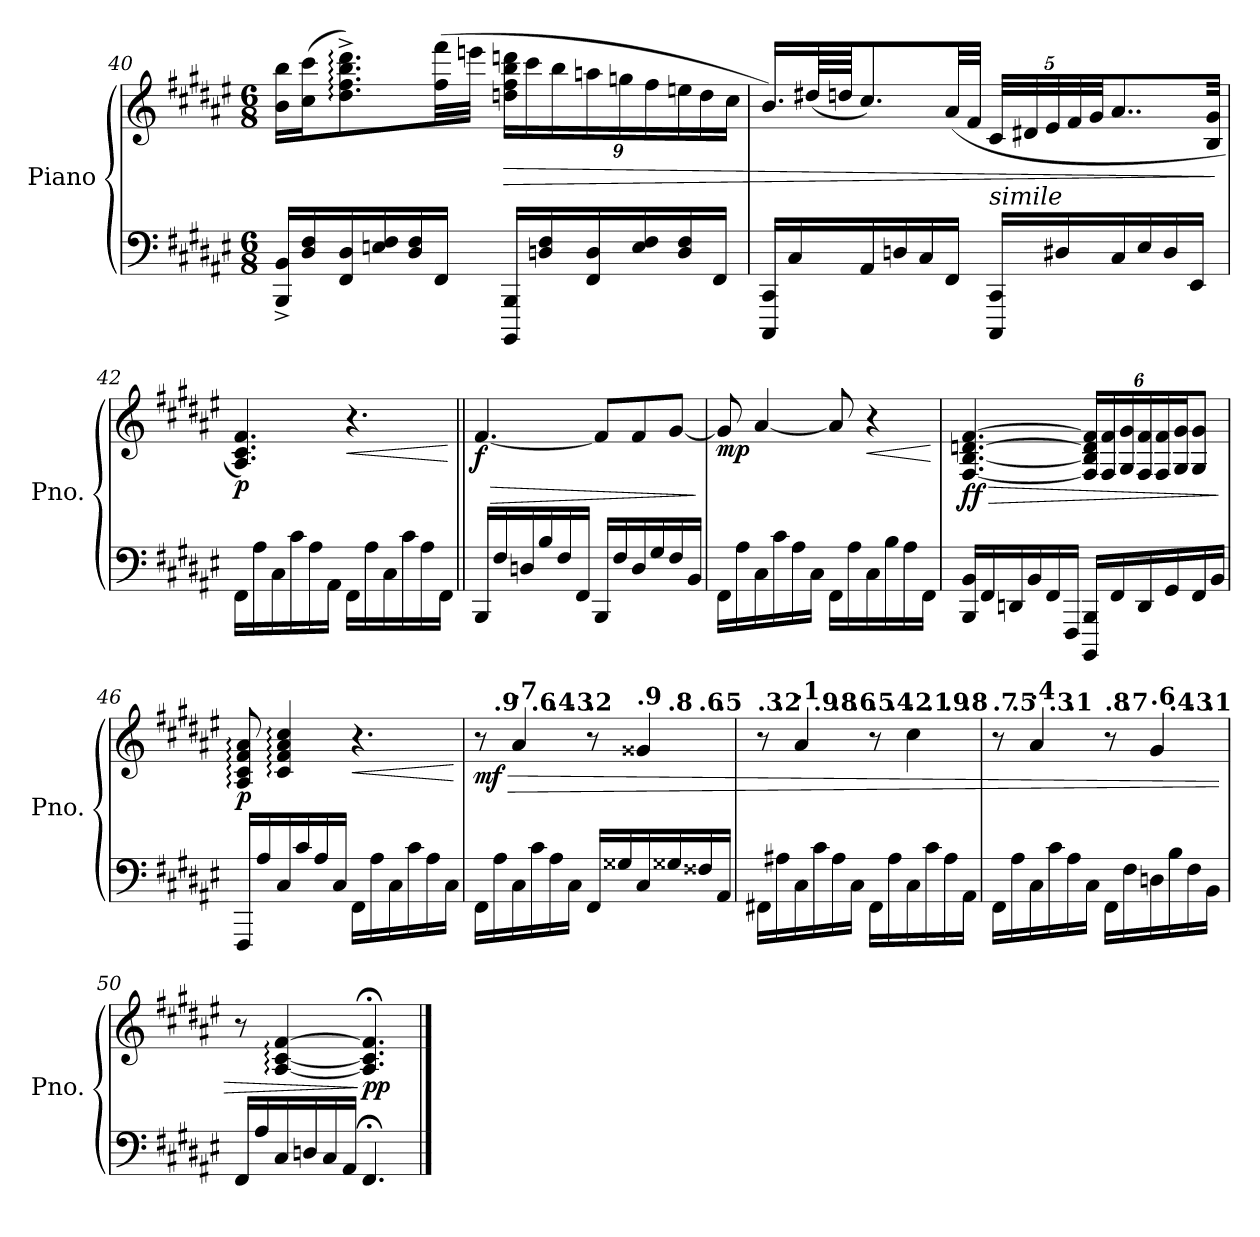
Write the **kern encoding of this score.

**kern	**kern	**dynam
*part1	*part1	*part1
*staff2	*staff1	*staff1/2
*I"Piano	*	*
*I'Pno.	*	*
!!LO:LB:g=z
*clefF4	*clefG2	*
*k[f#c#g#d#a#e#]	*k[f#c#g#d#a#e#]	*
*M6/8	*M6/8	*
=40	=40	=40
16BBB/^ 16BB/^LL	16b\ 16bb\LL	.
16D#/ 16F#/	(>16cc#\ 16ccc#\J	.
16FF#/ 16D#/	8.dd#\:^ 8.ff#\:^ 8.bb\:^ 8.ddd#\:^)	.
16En/ 16F#/	.	.
16D#/ 16F#/	.	.
16FF#/JJ	(>32ff#\ 32fff#\LL	.
.	32eeen\JJJ	.
*	*Xbrackettup	*
!	!	!LO:HP:b
16BBBB/ 16BBB/LL	24ddn\ 24ff#\ 24bb\ 24dddn\LL	>
.	24ccc#\	.
16Dn/ 16F#/	.	.
.	24bb\	.
16FF#/ 16D/	24aan\	.
.	24ggn\	.
16E/ 16F#/	.	.
.	24ff#\	.
16D/ 16F#/	24een\	.
.	24dd\	.
16FF#/JJ	.	.
.	24cc#\JJ	.
=41	=41	=41
16CCC#/ 16CC#/LL	16.b/LL)	.
16C#/	.	.
.	(<64dd#X/LL	.
.	64ddn/JJJ	.
16AA#/	8.cc#/)	.
16Dn/	.	.
16C#/	.	.
16FF#/JJ	(<32a#/LL	.
.	32f#/JJJ	.
!LO:TX:a:i:t=simile	!	!
16CCC#/ 16CC#/LL	40c#/LLL	.
.	40d#X/	.
.	40e#/	.
16D#X/	.	.
.	40f#/	.
.	40g#/JJ	.
16C#/	8..a#/	.
16E#/	.	.
16D#/	.	.
16EE#/JJ	.	.
.	32B/ 32g#/Jkk	.
.	.	]
!!LO:LB:g=z
=42	=42	=42
!	!	!LO:DY:b
16FF#\LL	4.A#/ 4.c#/ 4.f#/)	p
16A#\	.	.
16C#\	.	.
16c#\	.	.
16A#\	.	.
16AA#\JJ	.	.
!	!	!LO:HP:b
16FF#\LL	4.r	<
16A#\	.	.
16C#\	.	.
16c#\	.	.
16A#\	.	.
16FF#\JJ	.	.
.	.	[
=43||	=43||	=43||
!	!	!LO:HP:b
!	!	!LO:DY:n=1:b
16BBB/LL	[4.f#/	> f
16F#/	.	.
16Dn/	.	.
16B/	.	.
16F#/	.	.
16FF#/JJ	.	.
16BBB/LL	8f#/L]	.
16F#/	.	.
16D/	8f#/	.
16G#/	.	.
16F#/	[8g#/J	.
16BB/JJ	.	.
.	.	]
=44	=44	=44
!	!	!LO:DY:b
16FF#\LL	8g#/]	mp
16A#\	.	.
16C#\	[4a#/	.
16c#\	.	.
16A#\	.	.
16C#\JJ	.	.
16FF#\LL	8a#/]	.
16A#\	.	.
!	!	!LO:HP:b
16C#\	4r	<
16B\	.	.
16A#\	.	.
16FF#\JJ	.	.
.	.	[
!!LO:PB:g=z
=45	=45	=45
!	!	!LO:HP:b
!	!	!LO:DY:n=1:b
16BBB/ 16BB/LL	[4.F#/ [4.B/ [4.dn/ [4.f#/	> ff
16FF#/	.	.
16DDn/	.	.
16BB/	.	.
16FF#/	.	.
16FFF#/JJ	.	.
16BBBB/ 16BBB/LL	24F#/] 24B/] 24d/] 24f#/]LL	.
.	24F#/ 24f#/	.
16FF#/	.	.
.	24G#/ 24g#/	.
16DD/	24F#/ 24f#/	.
.	24F#/ 24f#/	.
16GG#/	.	.
.	24G#/ 24g#/J	.
16FF#/	8G#/ 8g#/J	.
16BB/JJ	.	.
.	.	]
=46	=46	=46
!	!	!LO:DY:b
16FFF#/LL	8A#/: 8c#/: 8f#/: 8a#/:	p
16A#/	.	.
16C#/	4c#/: 4f#/: 4a#/: 4cc#/:	.
16c#/	.	.
16A#/	.	.
16C#/JJ	.	.
!	!	!LO:HP:b
16FF#\LL	4.r	<
16A#\	.	.
16C#\	.	.
16c#\	.	.
16A#\	.	.
16C#\JJ	.	.
.	.	[
!!LO:LB:g=z
=47	=47	=47
*	*MM45	*
!	!LO:TX:a:i:t=rit.	!
!	!	!LO:HP:b
!	!	!LO:DY:n=1:b
*	*^	*
*	*	*^	*
*	*	*	*^	*
*	*	*	*	*^	*
*	*	*	*	*	*^	*
16FF#\LL	8r	16ryy	8.ryy	4ryy	4ryy	2ryy	> mf
*	*MM44	*	*	*	*	*	*
!	!	!LO:TX:a:B:t=.9	!	!	!	!	!
16A#\	.	2ryy	.	.	.	.	.
*	*MM44	*	*	*	*	*	*
!	!LO:TX:a:B:t=.7	!	!	!	!	!	!
16C#\	4a#/	.	.	.	.	.	.
*	*MM44	*	*	*	*	*	*
!	!	!	!LO:TX:a:B:t=.6	!	!	!	!
16c#\	.	.	2ryy	.	.	.	.
*	*MM44	*	*	*	*	*	*
!	!	!	!	!LO:TX:a:B:t=.4	!	!	!
16A#\	.	.	.	2ryy	16ryy	.	.
*	*MM44	*	*	*	*	*	*
!	!	!	!	!	!LO:TX:a:B:t=.3	!	!
16C#\JJ	.	.	.	.	4..ryy	.	.
*	*MM44	*	*	*	*	*	*
!	!LO:TX:a:B:t=.2	!	!	!	!	!	!
16FF#/LL	8r	.	.	.	.	.	.
*	*MM44	*	*	*	*	*	*
16G##X/	.	.	.	.	.	.	.
*	*MM42	*	*	*	*	*	*
!	!LO:TX:a:B:t=.9	!	!	!	!	!	!
16C#/	4g##X/	.	.	.	.	8ryy	.
*	*MM42	*	*	*	*	*	*
!	!	!LO:TX:a:B:t=.8	!	!	!	!	!
16G##X/	.	8.ryy	.	.	.	.	.
*	*MM42	*	*	*	*	*	*
!	!	!	!	!	!	!LO:TX:a:B:t=.6	!
16F##X/	.	.	.	.	.	8ryy	.
*	*MM42	*	*	*	*	*	*
!	!	!	!LO:TX:a:B:t=.5	!	!	!	!
16AA#/JJ	.	.	16ryy	.	.	.	.
*	*v	*v	*v	*v	*v	*v	*
=48	=48	=48
*	*MM42	*
*	*^	*
*	*	*^	*
*	*	*	*^	*
*	*	*	*	*^	*
*	*	*	*	*	*^	*
!	!LO:TX:a:B:t=.3	!	!	!	!	!	!
*	*	*	*	*	*	*^	*
16FF#X\LL	8r	16ryy	8.ryy	4ryy	4ryy	4..ryy	2ryy	.
*	*MM42	*	*	*	*	*	*	*
!	!	!LO:TX:a:B:t=.2	!	!	!	!	!	!
16A#X\	.	2ryy	.	.	.	.	.	.
*	*MM42	*	*	*	*	*	*	*
!	!LO:TX:a:B:t=.1	!	!	!	!	!	!	!
16C#\	4a#/	.	.	.	.	.	.	.
*	*MM40	*	*	*	*	*	*	*
!	!	!	!LO:TX:a:B:t=.9	!	!	!	!	!
16c#\	.	.	2ryy	.	.	.	.	.
*	*MM40	*	*	*	*	*	*	*
!	!	!	!	!LO:TX:a:B:t=.8	!	!	!	!
16A#\	.	.	.	2ryy	16ryy	.	.	.
*	*MM40	*	*	*	*	*	*	*
!	!	!	!	!	!LO:TX:a:B:t=.6	!	!	!
16C#\JJ	.	.	.	.	4..ryy	.	.	.
*	*MM40	*	*	*	*	*	*	*
!	!LO:TX:a:B:t=.5	!	!	!	!	!	!	!
16FF#\LL	8r	.	.	.	.	.	.	.
*	*MM40	*	*	*	*	*	*	*
!	!	!	!	!	!	!LO:TX:a:B:t=.4	!	!
16A#\	.	.	.	.	.	4ryy	.	.
*	*MM40	*	*	*	*	*	*	*
!	!LO:TX:a:B:t=.2	!	!	!	!	!	!	!
16C#\	4cc#\	.	.	.	.	.	8ryy	.
*	*MM40	*	*	*	*	*	*	*
!	!	!LO:TX:a:B:t=.1	!	!	!	!	!	!
16c#\	.	8.ryy	.	.	.	.	.	.
*	*MM39	*	*	*	*	*	*	*
!	!	!	!	!	!	!	!LO:TX:a:B:t=.9	!
16A#\	.	.	.	.	.	.	8ryy	.
*	*MM39	*	*	*	*	*	*	*
!	!	!	!LO:TX:a:B:t=.8	!	!	!	!	!
16AA#\JJ	.	.	16ryy	.	.	16ryy	.	.
*	*v	*v	*v	*v	*v	*v	*v	*
!!LO:LB:g=z
=49	=49	=49
*	*MM39	*
*	*^	*
*	*	*^	*
*	*	*	*^	*
*	*	*	*	*^	*
*	*	*	*	*	*^	*
*	*	*	*	*	*	*^	*
!	!LO:TX:a:B:t=.7	!	!	!	!	!	!	!
*	*	*	*	*	*	*v	*v	*
16FF#\LL	8r	16ryy	8.ryy	4ryy	4..ryy	2ryy	.
*	*MM39	*	*	*	*	*	*
!	!	!LO:TX:a:B:t=.5	!	!	!	!	!
16A#\	.	2ryy	.	.	.	.	.
*	*MM39	*	*	*	*	*	*
!	!LO:TX:a:B:t=.4	!	!	!	!	!	!
16C#\	4a#/	.	.	.	.	.	.
*	*MM39	*	*	*	*	*	*
!	!	!	!LO:TX:a:B:t=.3	!	!	!	!
16c#\	.	.	2ryy	.	.	.	.
*	*MM39	*	*	*	*	*	*
!	!	!	!	!LO:TX:a:B:t=.1	!	!	!
16A#\	.	.	.	2ryy	.	.	.
*	*MM39	*	*	*	*	*	*
16C#\JJ	.	.	.	.	.	.	.
*	*MM38	*	*	*	*	*	*
!	!LO:TX:a:B:t=.8	!	!	!	!	!	!
16FF#\LL	8r	.	.	.	.	.	.
*	*MM38	*	*	*	*	*	*
!	!	!	!	!	!LO:TX:a:B:t=.7	!	!
16F#\	.	.	.	.	4ryy	.	.
*	*MM38	*	*	*	*	*	*
!	!LO:TX:a:B:t=.6	!	!	!	!	!	!
16Dn\	4g#/	.	.	.	.	8ryy	.
*	*MM38	*	*	*	*	*	*
!	!	!LO:TX:a:B:t=.4	!	!	!	!	!
16B\	.	8.ryy	.	.	.	.	.
*	*MM38	*	*	*	*	*	*
!	!	!	!	!	!	!LO:TX:a:B:t=.3	!
16F#\	.	.	.	.	.	8ryy	.
*	*MM38	*	*	*	*	*	*
!	!	!	!LO:TX:a:B:t=.1	!	!	!	!
16BB\JJ	.	.	16ryy	.	16ryy	.	.
*	*v	*v	*v	*v	*v	*v	*
=50	=50	=50
*	*MM38	*
16FF#/LL	8r	.
16A#/	.	.
16C#/	[4A#/: [4c#/: [4f#/:	.
16Dn/	.	.
16C#/	.	.
16AA#/JJ	.	.
!	!	!LO:DY:n=1:b
4.FF#;</	4.A#/];< 4.c#/];< 4.f#/];<	] pp
==	==	==
*-	*-	*-
